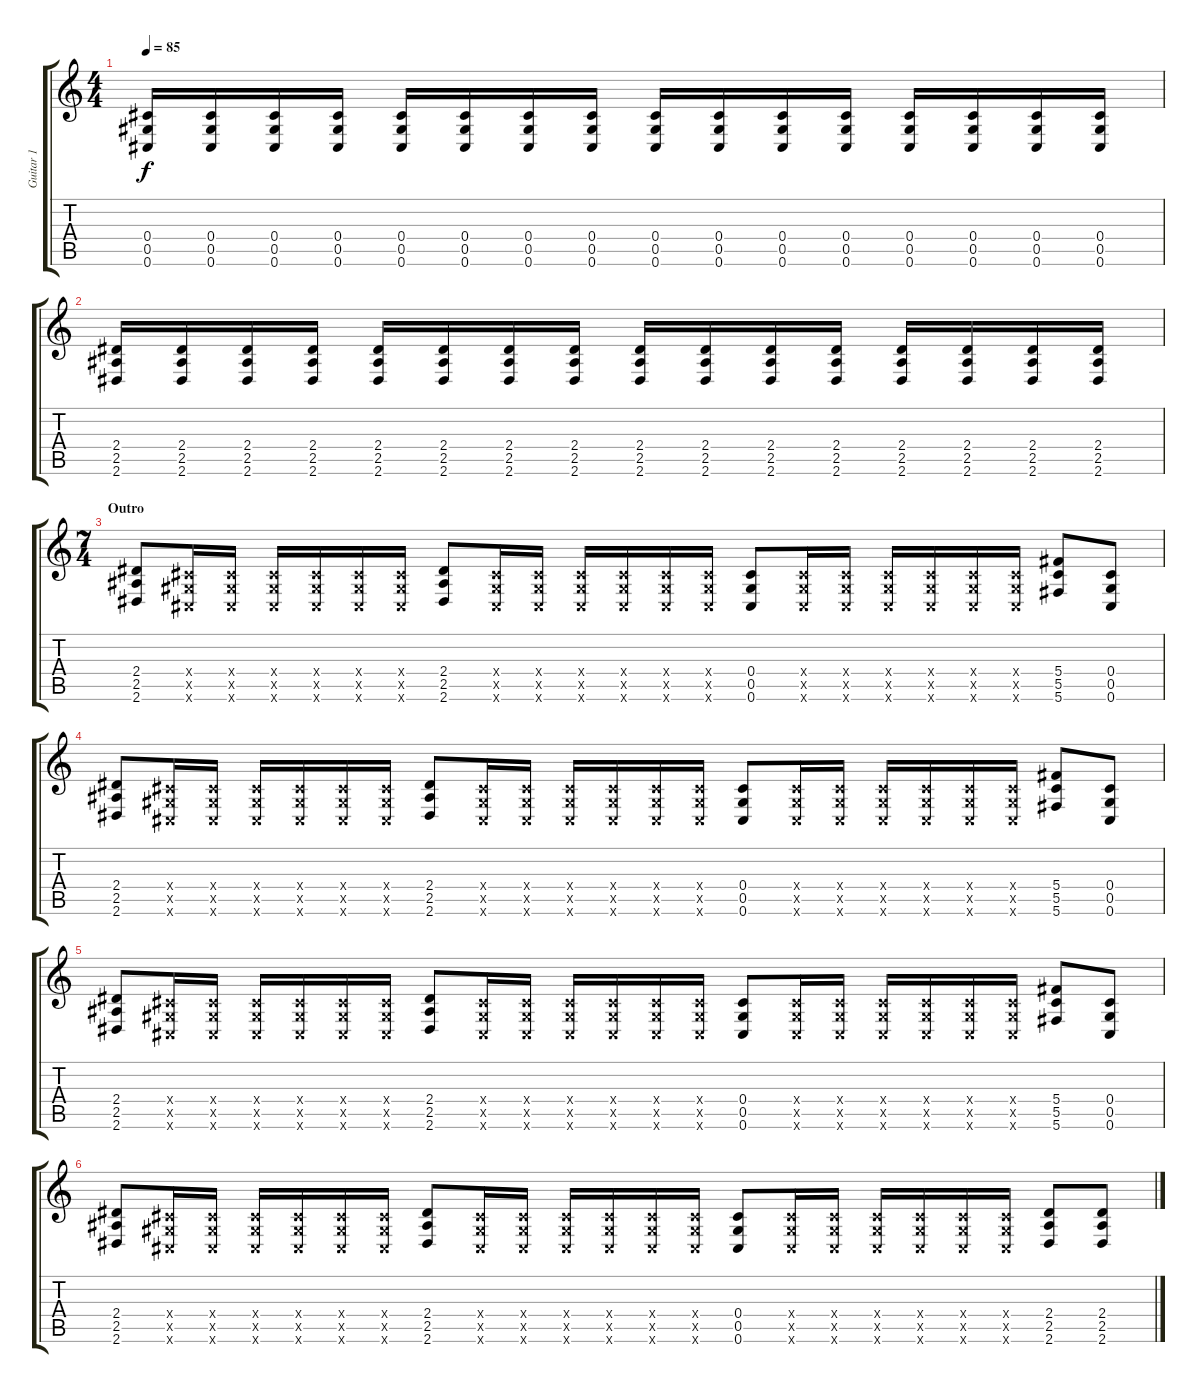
\track ("Guitar 1" "Guitar 1") {instrument overdrivenguitar}
\staff {score tabs}
\tuning (Db4 Bb3 Gb3 Db3 Ab2 Db2) {hide}
\ts (4 4)
\tempo 85
\clef g2
\ks c
(0.4 0.5 0.6).16{dy f} (0.4 0.5 0.6).16 (0.4 0.5 0.6).16 (0.4 0.5 0.6).16 (0.4 0.5 0.6).16 (0.4 0.5 0.6).16 (0.4 0.5 0.6).16 (0.4 0.5 0.6).16 (0.4 0.5 0.6).16 (0.4 0.5 0.6).16 (0.4 0.5 0.6).16 (0.4 0.5 0.6).16 (0.4 0.5 0.6).16 (0.4 0.5 0.6).16 (0.4 0.5 0.6).16 (0.4 0.5 0.6).16 |
(2.4 2.5 2.6).16 (2.4 2.5 2.6).16 (2.4 2.5 2.6).16 (2.4 2.5 2.6).16 (2.4 2.5 2.6).16 (2.4 2.5 2.6).16 (2.4 2.5 2.6).16 (2.4 2.5 2.6).16 (2.4 2.5 2.6).16 (2.4 2.5 2.6).16 (2.4 2.5 2.6).16 (2.4 2.5 2.6).16 (2.4 2.5 2.6).16 (2.4 2.5 2.6).16 (2.4 2.5 2.6).16 (2.4 2.5 2.6).16 |
\ts (7 4)
\section ("" "Outro")
(2.4 2.5 2.6).8 (0.4{x} 0.5{x} 0.6{x}).16 (0.4{x} 0.5{x} 0.6{x}).16 (0.4{x} 0.5{x} 0.6{x}).16 (0.4{x} 0.5{x} 0.6{x}).16 (0.4{x} 0.5{x} 0.6{x}).16 (0.4{x} 0.5{x} 0.6{x}).16 (2.4 2.5 2.6).8 (0.4{x} 0.5{x} 0.6{x}).16 (0.4{x} 0.5{x} 0.6{x}).16 (0.4{x} 0.5{x} 0.6{x}).16 (0.4{x} 0.5{x} 0.6{x}).16 (0.4{x} 0.5{x} 0.6{x}).16 (0.4{x} 0.5{x} 0.6{x}).16 (0.4 0.5 0.6).8 (0.4{x} 0.5{x} 0.6{x}).16 (0.4{x} 0.5{x} 0.6{x}).16 (0.4{x} 0.5{x} 0.6{x}).16 (0.4{x} 0.5{x} 0.6{x}).16 (0.4{x} 0.5{x} 0.6{x}).16 (0.4{x} 0.5{x} 0.6{x}).16 (5.4 5.5 5.6).8 (0.4 0.5 0.6).8 |
(2.4 2.5 2.6).8 (0.4{x} 0.5{x} 0.6{x}).16 (0.4{x} 0.5{x} 0.6{x}).16 (0.4{x} 0.5{x} 0.6{x}).16 (0.4{x} 0.5{x} 0.6{x}).16 (0.4{x} 0.5{x} 0.6{x}).16 (0.4{x} 0.5{x} 0.6{x}).16 (2.4 2.5 2.6).8 (0.4{x} 0.5{x} 0.6{x}).16 (0.4{x} 0.5{x} 0.6{x}).16 (0.4{x} 0.5{x} 0.6{x}).16 (0.4{x} 0.5{x} 0.6{x}).16 (0.4{x} 0.5{x} 0.6{x}).16 (0.4{x} 0.5{x} 0.6{x}).16 (0.4 0.5 0.6).8 (0.4{x} 0.5{x} 0.6{x}).16 (0.4{x} 0.5{x} 0.6{x}).16 (0.4{x} 0.5{x} 0.6{x}).16 (0.4{x} 0.5{x} 0.6{x}).16 (0.4{x} 0.5{x} 0.6{x}).16 (0.4{x} 0.5{x} 0.6{x}).16 (5.4 5.5 5.6).8 (0.4 0.5 0.6).8 |
(2.4 2.5 2.6).8 (0.4{x} 0.5{x} 0.6{x}).16 (0.4{x} 0.5{x} 0.6{x}).16 (0.4{x} 0.5{x} 0.6{x}).16 (0.4{x} 0.5{x} 0.6{x}).16 (0.4{x} 0.5{x} 0.6{x}).16 (0.4{x} 0.5{x} 0.6{x}).16 (2.4 2.5 2.6).8 (0.4{x} 0.5{x} 0.6{x}).16 (0.4{x} 0.5{x} 0.6{x}).16 (0.4{x} 0.5{x} 0.6{x}).16 (0.4{x} 0.5{x} 0.6{x}).16 (0.4{x} 0.5{x} 0.6{x}).16 (0.4{x} 0.5{x} 0.6{x}).16 (0.4 0.5 0.6).8 (0.4{x} 0.5{x} 0.6{x}).16 (0.4{x} 0.5{x} 0.6{x}).16 (0.4{x} 0.5{x} 0.6{x}).16 (0.4{x} 0.5{x} 0.6{x}).16 (0.4{x} 0.5{x} 0.6{x}).16 (0.4{x} 0.5{x} 0.6{x}).16 (5.4 5.5 5.6).8 (0.4 0.5 0.6).8 |
(2.4 2.5 2.6).8 (0.4{x} 0.5{x} 0.6{x}).16 (0.4{x} 0.5{x} 0.6{x}).16 (0.4{x} 0.5{x} 0.6{x}).16 (0.4{x} 0.5{x} 0.6{x}).16 (0.4{x} 0.5{x} 0.6{x}).16 (0.4{x} 0.5{x} 0.6{x}).16 (2.4 2.5 2.6).8 (0.4{x} 0.5{x} 0.6{x}).16 (0.4{x} 0.5{x} 0.6{x}).16 (0.4{x} 0.5{x} 0.6{x}).16 (0.4{x} 0.5{x} 0.6{x}).16 (0.4{x} 0.5{x} 0.6{x}).16 (0.4{x} 0.5{x} 0.6{x}).16 (0.4 0.5 0.6).8 (0.4{x} 0.5{x} 0.6{x}).16 (0.4{x} 0.5{x} 0.6{x}).16 (0.4{x} 0.5{x} 0.6{x}).16 (0.4{x} 0.5{x} 0.6{x}).16 (0.4{x} 0.5{x} 0.6{x}).16 (0.4{x} 0.5{x} 0.6{x}).16 (2.4 2.5 2.6).8 (2.4 2.5 2.6).8
